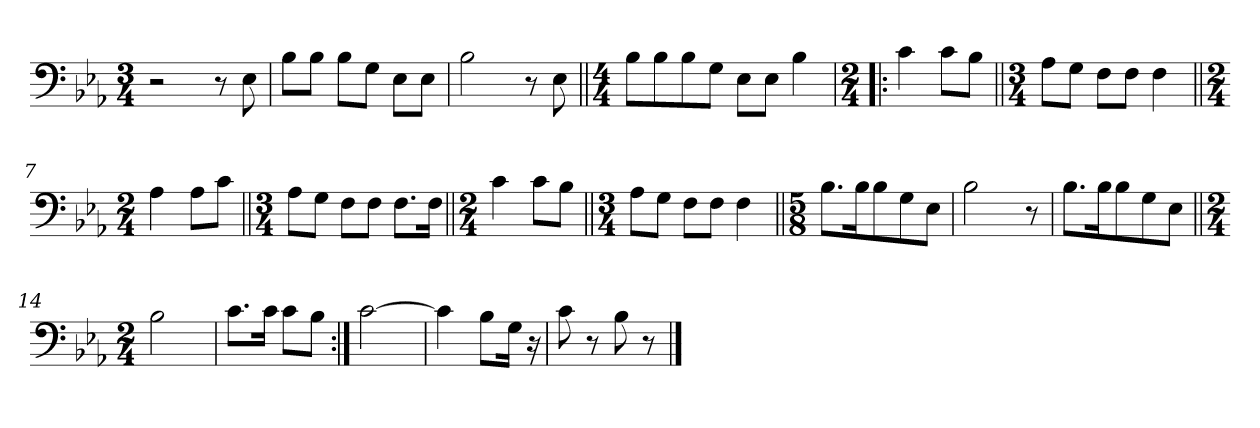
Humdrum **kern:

**kern
*part1
*staff1
*clefF4
*k[b-e-a-]
*M3/4
=1
2r
8r
8E-\
=2
8B-\L
8B-\J
8B-\L
8G\J
8E-\L
8E-\J
=3
2B-\
8r
8E-\
=4||
*M4/4
8B-\L
8B-\
8B-\
8G\J
8E-\L
8E-\J
4B-\
=5!|:
*M2/4
4c\
8c\L
8B-\J
=6||
*M3/4
8A-\L
8G\J
8F\L
8F\J
4F\
=7||
*M2/4
4A-\
8A-\L
8c\J
=8||
*M3/4
8A-\L
8G\J
8F\L
8F\J
8.F\L
16F\Jk
=9||
*M2/4
4c\
8c\L
8B-\J
=10||
*M3/4
8A-\L
8G\J
8F\L
8F\J
4F\
=11||
*M5/8
8.B-\L
16B-\K
8B-\
8G\
8E-\J
=12
2B-\
8r
=13
8.B-\L
16B-\K
8B-\
8G\
8E-\J
=14||
*M2/4
2B-\
=15
8.c\L
16c\Jk
8c\L
8B-\J
=16:|!
[2c\
=17
4c\]
8B-\L
16G\Jk
16r
=18
8c\
8r
8B-\
8r
==
*-
